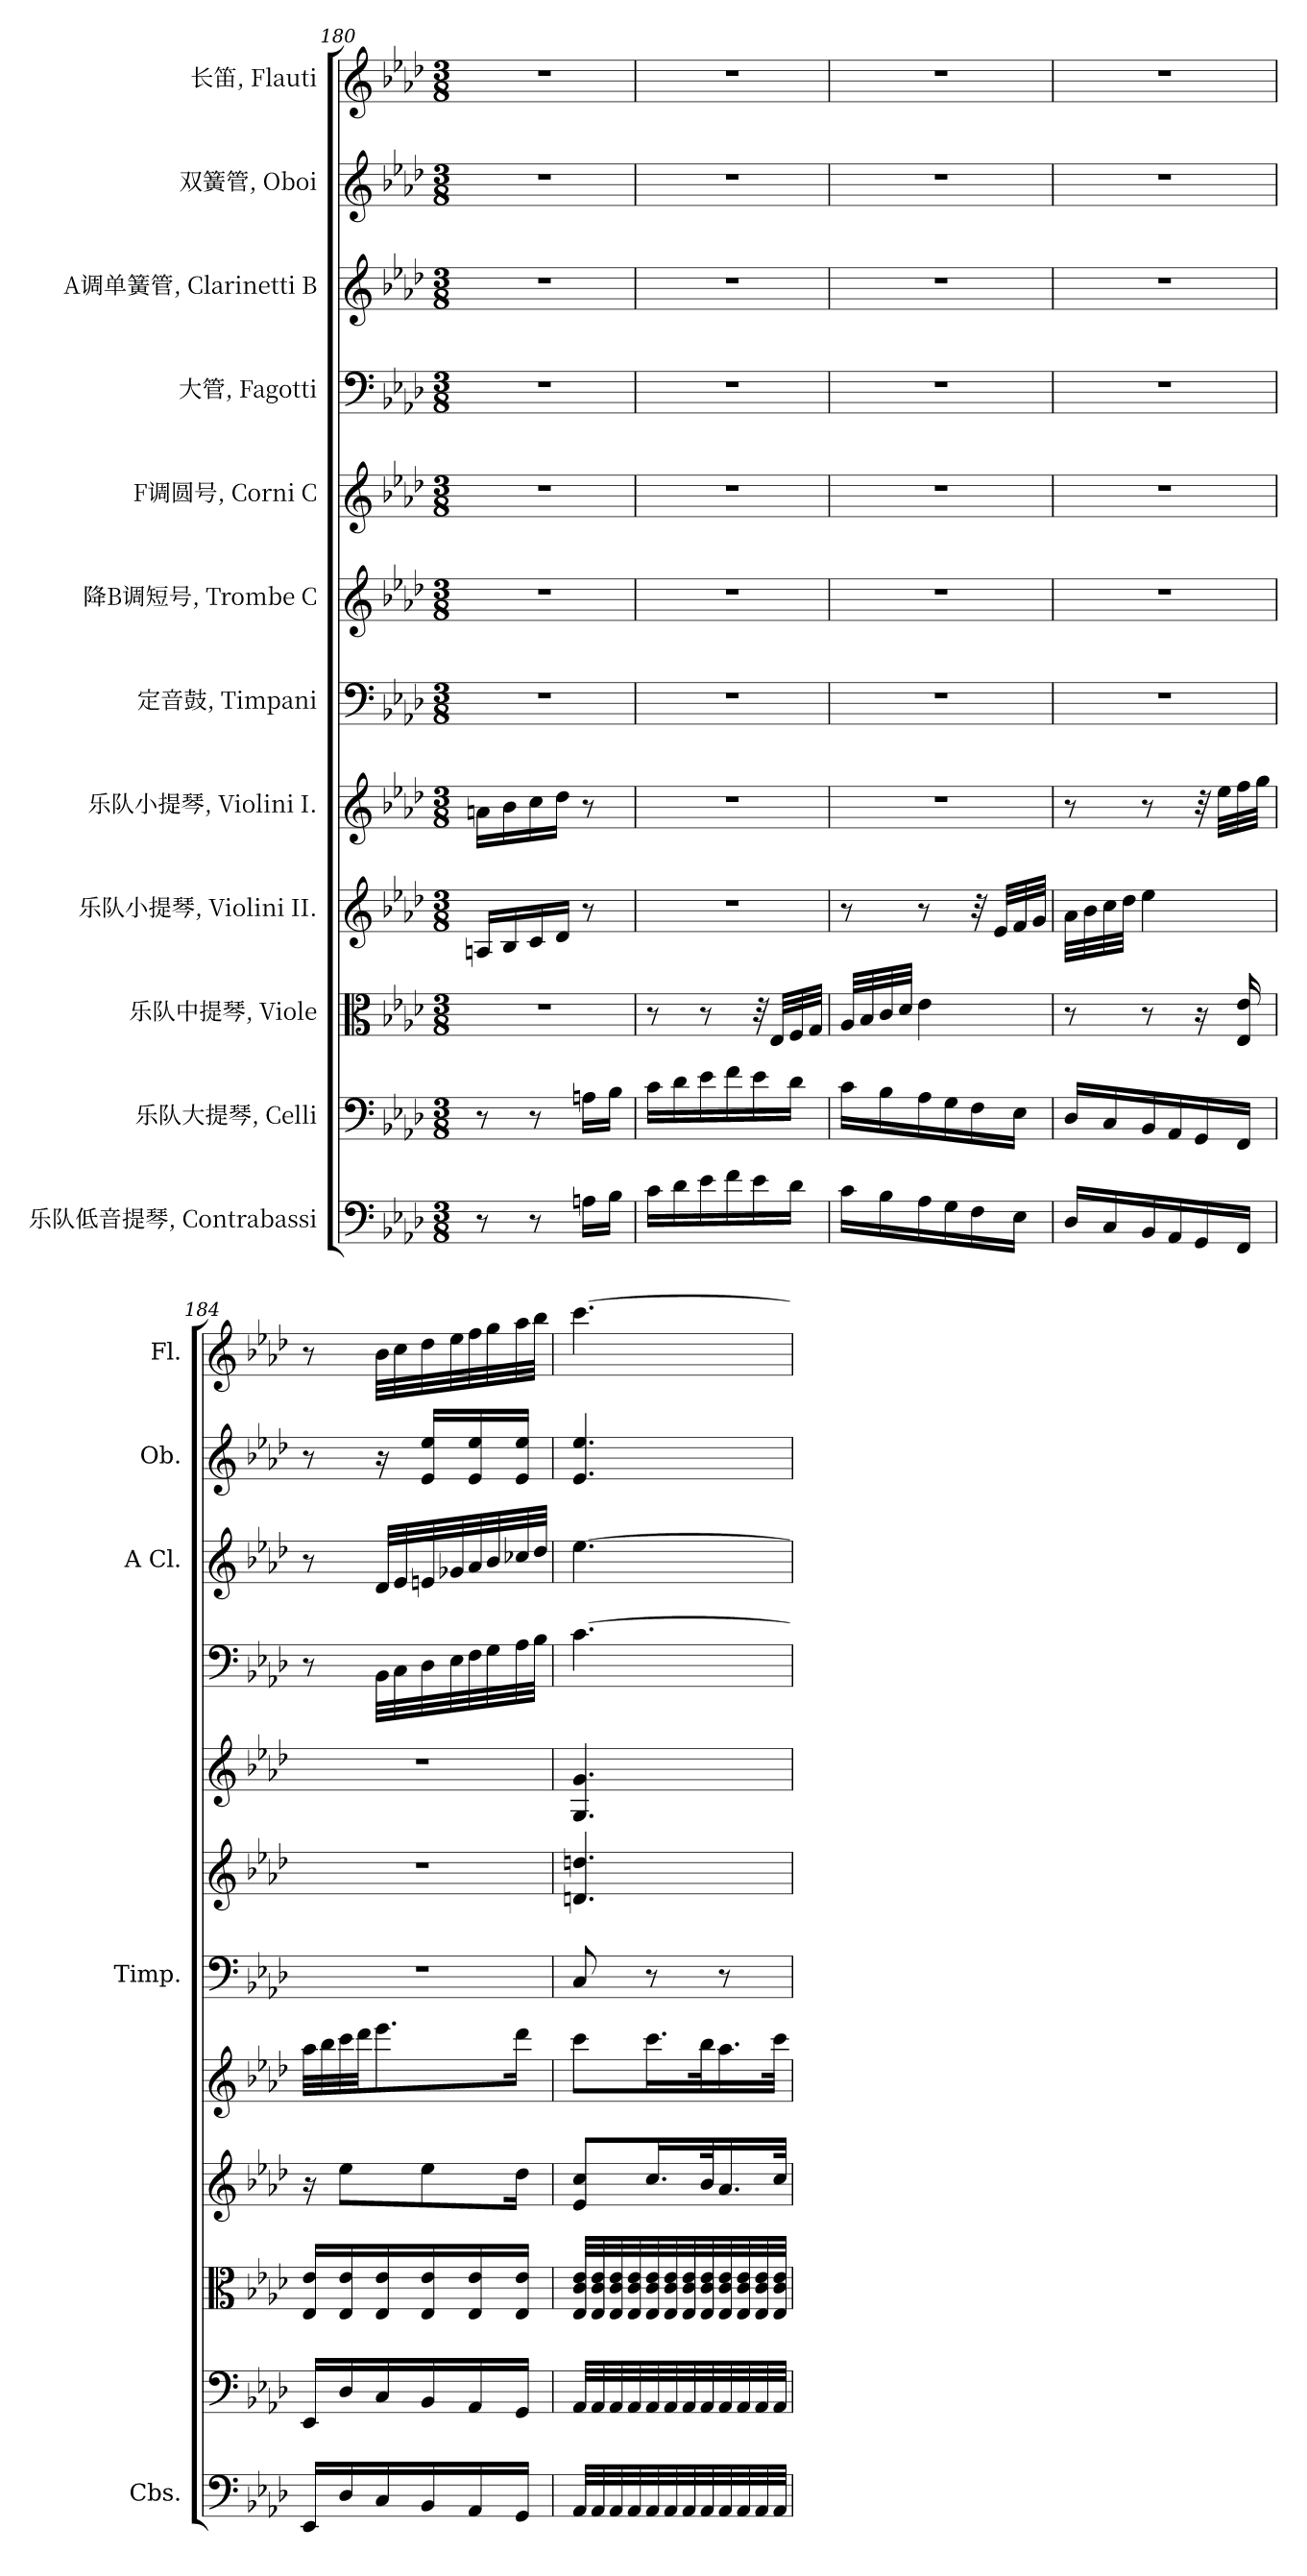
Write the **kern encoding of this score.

**kern	**kern	**kern	**kern	**kern	**kern	**kern	**kern	**kern	**kern	**kern	**kern
*part12	*part11	*part10	*part9	*part8	*part7	*part6	*part5	*part4	*part3	*part2	*part1
*staff12	*staff11	*staff10	*staff9	*staff8	*staff7	*staff6	*staff5	*staff4	*staff3	*staff2	*staff1
*I"乐队低音提琴, Contrabassi	*I"乐队大提琴, Celli	*I"乐队中提琴, Viole	*I"乐队小提琴, Violini II.	*I"乐队小提琴, Violini I.	*I"定音鼓, Timpani	*I"降B调短号, Trombe C	*I"F调圆号, Corni C	*I"大管, Fagotti	*I"A调单簧管, Clarinetti B	*I"双簧管, Oboi	*I"长笛, Flauti
*I'Cbs.	*	*	*	*	*I'Timp.	*	*	*	*I'A Cl.	*I'Ob.	*I'Fl.
*clefF4	*clefF4	*clefC3	*clefG2	*clefG2	*clefF4	*clefG2	*clefG2	*clefF4	*clefG2	*clefG2	*clefG2
*ITrd7c12	*	*	*	*	*	*ITrd1c2	*ITrd4c7	*	*ITrd2c3	*	*
*k[b-e-a-d-]	*k[b-e-a-d-]	*k[b-e-a-d-]	*k[b-e-a-d-]	*k[b-e-a-d-]	*k[b-e-a-d-]	*k[b-e-a-d-g-c-]	*k[b-e-a-d-g-]	*k[b-e-a-d-]	*k[b-]	*k[b-e-a-d-]	*k[b-e-a-d-]
*M3/8	*M3/8	*M3/8	*M3/8	*M3/8	*M3/8	*M3/8	*M3/8	*M3/8	*M3/8	*M3/8	*M3/8
=180	=180	=180	=180	=180	=180	=180	=180	=180	=180	=180	=180
8r	8r	4.r	16An/LL	16an\LL	4.r	4.r	4.r	4.r	4.r	4.r	4.r
.	.	.	16B-/	16b-\	.	.	.	.	.	.	.
8r	8r	.	16c/	16cc\	.	.	.	.	.	.	.
.	.	.	16d-/JJ	16dd-\JJ	.	.	.	.	.	.	.
16AAn\LL	16An\LL	.	8r	8r	.	.	.	.	.	.	.
16BB-\JJ	16B-\JJ	.	.	.	.	.	.	.	.	.	.
=181	=181	=181	=181	=181	=181	=181	=181	=181	=181	=181	=181
16C\LL	16c\LL	8r	4.r	4.r	4.r	4.r	4.r	4.r	4.r	4.r	4.r
16D-\	16d-\	.	.	.	.	.	.	.	.	.	.
16E-\	16e-\	8r	.	.	.	.	.	.	.	.	.
16F\	16f\	.	.	.	.	.	.	.	.	.	.
16E-\	16e-\	32r	.	.	.	.	.	.	.	.	.
.	.	32E-/LLL	.	.	.	.	.	.	.	.	.
16D-\JJ	16d-\JJ	32F/	.	.	.	.	.	.	.	.	.
.	.	32G/JJJ	.	.	.	.	.	.	.	.	.
=182	=182	=182	=182	=182	=182	=182	=182	=182	=182	=182	=182
16C\LL	16c\LL	32A-/LLL	8r	4.r	4.r	4.r	4.r	4.r	4.r	4.r	4.r
.	.	32B-/	.	.	.	.	.	.	.	.	.
16BB-\	16B-\	32c/	.	.	.	.	.	.	.	.	.
.	.	32d-/JJJ	.	.	.	.	.	.	.	.	.
16AA-\	16A-\	4e-\	8r	.	.	.	.	.	.	.	.
16GG\	16G\	.	.	.	.	.	.	.	.	.	.
16FF\	16F\	.	32r	.	.	.	.	.	.	.	.
.	.	.	32e-/LLL	.	.	.	.	.	.	.	.
16EE-\JJ	16E-\JJ	.	32f/	.	.	.	.	.	.	.	.
.	.	.	32g/JJJ	.	.	.	.	.	.	.	.
!!LO:PB:g=z
=183	=183	=183	=183	=183	=183	=183	=183	=183	=183	=183	=183
16DD-/LL	16D-/LL	8r	32a-\LLL	8r	4.r	4.r	4.r	4.r	4.r	4.r	4.r
.	.	.	32b-\	.	.	.	.	.	.	.	.
16CC/	16C/	.	32cc\	.	.	.	.	.	.	.	.
.	.	.	32dd-\JJJ	.	.	.	.	.	.	.	.
16BBB-/	16BB-/	8r	4ee-\	8r	.	.	.	.	.	.	.
16AAA-/	16AA-/	.	.	.	.	.	.	.	.	.	.
16GGG/	16GG/	16r	.	32r	.	.	.	.	.	.	.
.	.	.	.	32ee-\LLL	.	.	.	.	.	.	.
16FFF/JJ	16FF/JJ	16E-/ 16e-/	.	32ff\	.	.	.	.	.	.	.
.	.	.	.	32gg\JJJ	.	.	.	.	.	.	.
=184	=184	=184	=184	=184	=184	=184	=184	=184	=184	=184	=184
16EEE-/LL	16EE-/LL	16E-/ 16e-/LL	16r	32aa-\LLL	4.r	4.r	4.r	8r	8r	8r	8r
.	.	.	.	32bb-\	.	.	.	.	.	.	.
16DD-/	16D-/	16E-/ 16e-/	8ee-\L	32ccc\	.	.	.	.	.	.	.
.	.	.	.	32ddd-\JJ	.	.	.	.	.	.	.
16CC/	16C/	16E-/ 16e-/	.	8.eee-\	.	.	.	32BB-\LLL	32B-/LLL	16r	32b-\LLL
.	.	.	.	.	.	.	.	32C\	32c/	.	32cc\
16BBB-/	16BB-/	16E-/ 16e-/	8ee-\	.	.	.	.	32D-\	32c#X/	16e-/ 16ee-/LL	32dd-\
.	.	.	.	.	.	.	.	32E-\	32e-X/	.	32ee-\
16AAA-/	16AA-/	16E-/ 16e-/	.	.	.	.	.	32F\	32f/	16e-/ 16ee-/	32ff\
.	.	.	.	.	.	.	.	32G\	32g/	.	32gg\
16GGG/JJ	16GG/JJ	16E-/ 16e-/JJ	16dd-\Jk	16ddd-\Jk	.	.	.	32A-\	32a-X/	16e-/ 16ee-/JJ	32aa-\
.	.	.	.	.	.	.	.	32B-\JJJ	32b-/JJJ	.	32bb-\JJJ
=185	=185	=185	=185	=185	=185	=185	=185	=185	=185	=185	=185
32AAA-/LLL	32AA-/LLL	32E-/ 32c/ 32e-/LLL	8e-/ 8cc/L	8ccc\L	8C/	4.cn/ 4.ccn/	4.C/ 4.c/	[4.c\	[4.cc\	4.e-/ 4.ee-/	[4.ccc\
32AAA-/	32AA-/	32E-/ 32c/ 32e-/	.	.	.	.	.	.	.	.	.
32AAA-/	32AA-/	32E-/ 32c/ 32e-/	.	.	.	.	.	.	.	.	.
32AAA-/	32AA-/	32E-/ 32c/ 32e-/	.	.	.	.	.	.	.	.	.
32AAA-/	32AA-/	32E-/ 32c/ 32e-/	16.cc/L	16.ccc\L	8r	.	.	.	.	.	.
32AAA-/	32AA-/	32E-/ 32c/ 32e-/	.	.	.	.	.	.	.	.	.
32AAA-/	32AA-/	32E-/ 32c/ 32e-/	.	.	.	.	.	.	.	.	.
32AAA-/	32AA-/	32E-/ 32c/ 32e-/	32b-/K	32bb-\K	.	.	.	.	.	.	.
32AAA-/	32AA-/	32E-/ 32c/ 32e-/	16.a-/	16.aa-\	8r	.	.	.	.	.	.
32AAA-/	32AA-/	32E-/ 32c/ 32e-/	.	.	.	.	.	.	.	.	.
32AAA-/	32AA-/	32E-/ 32c/ 32e-/	.	.	.	.	.	.	.	.	.
32AAA-/JJJ	32AA-/JJJ	32E-/ 32c/ 32e-/JJJ	32cc/JJk	32ccc\JJk	.	.	.	.	.	.	.
=	=	=	=	=	=	=	=	=	=	=	=
*-	*-	*-	*-	*-	*-	*-	*-	*-	*-	*-	*-
